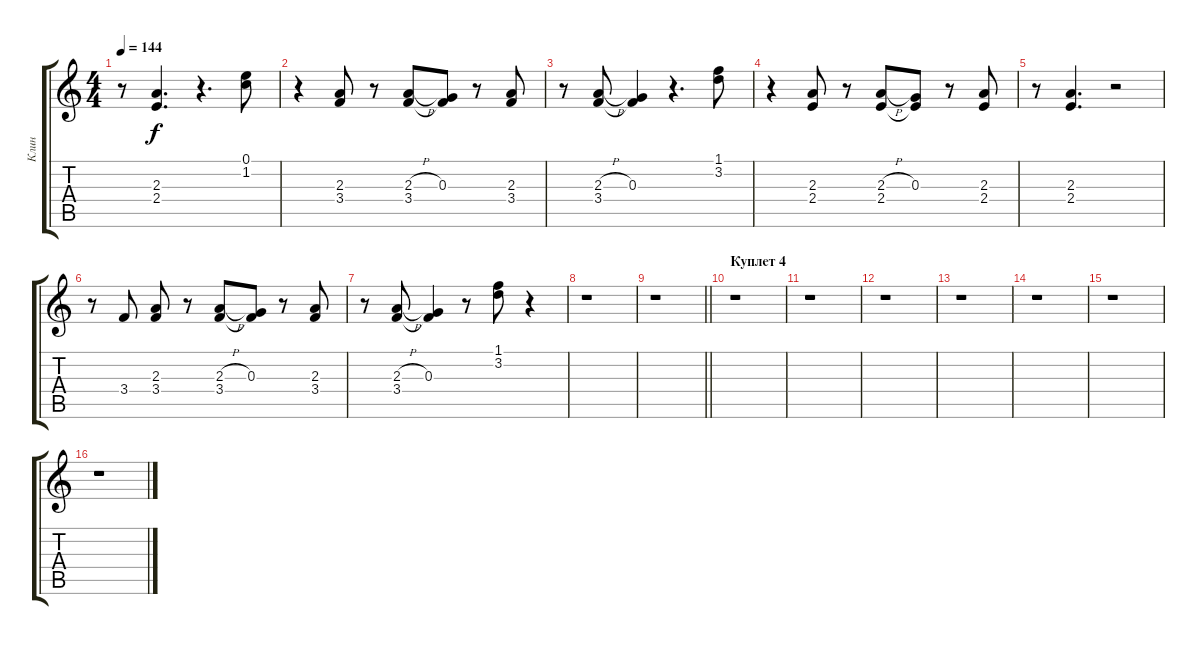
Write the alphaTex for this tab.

\track ("Клин" "Клин") {instrument electricguitarclean}
\staff {score tabs}
\tuning (E4 B3 G3 D3 A2 E2) {hide}
\ts (4 4)
\tempo 144
\clef g2
\ks c
r.8{dy f} (2.3 2.4).4{d} r.4{d} (0.1 1.2).8 |
r.4 (2.3 3.4).8 r.8 (2.3{h} 3.4).8 (0.3 3.4{t}).8 r.8 (2.3 3.4).8 |
r.8 (2.3{h} 3.4).8 (0.3 3.4{t}).4 r.4{d} (1.1 3.2).8 |
r.4 (2.3 2.4).8 r.8 (2.3{h} 2.4).8 (0.3 2.4{t}).8 r.8 (2.3 2.4).8 |
r.8 (2.3 2.4).4{d} r.2 |
r.8 3.4.8 (2.3 3.4).8 r.8 (2.3{h} 3.4).8 (0.3 3.4{t}).8 r.8 (2.3 3.4).8 |
r.8 (2.3{h} 3.4).8 (0.3 3.4{t}).4 r.8 (1.1 3.2).8 r.4 |
r.1 |
\barLineRight lightlight
r.1 |
\section ("" "Куплет 4")
r.1 |
r.1 |
r.1 |
r.1 |
r.1 |
r.1 |
r.1
